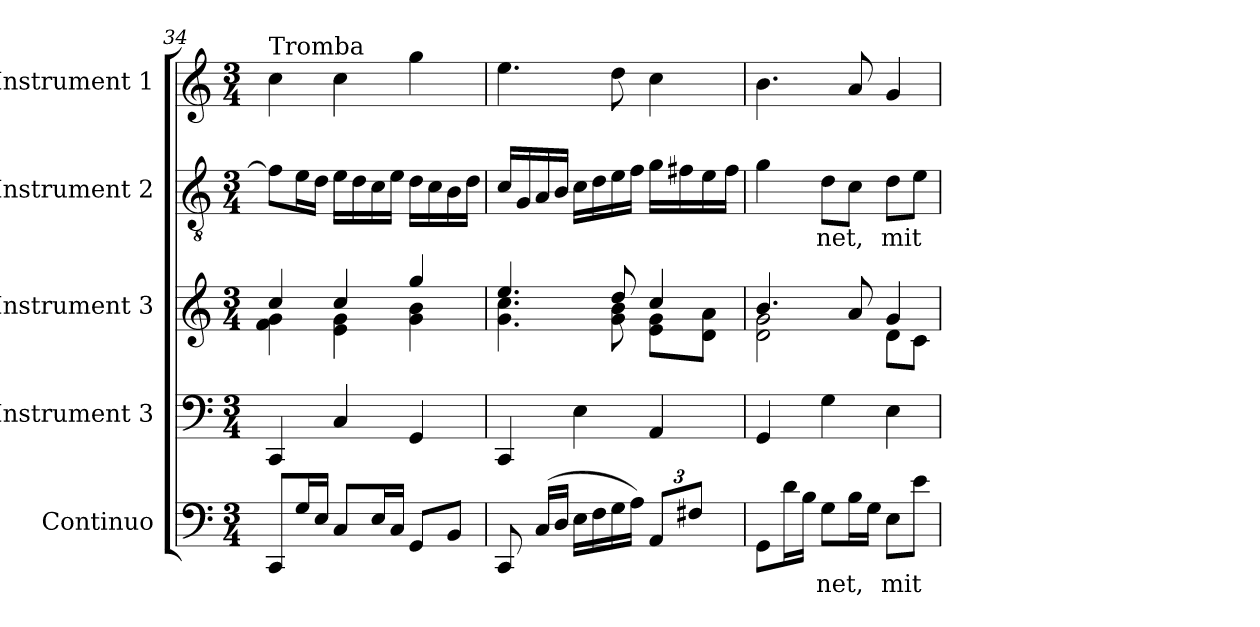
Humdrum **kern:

**kern	**text	**kern	**kern	**kern	**text	**kern
*part5	*part5	*part4	*part3	*part2	*part2	*part1
*staff5	*staff5	*staff4	*staff3	*staff2	*staff2	*staff1
*I"Continuo	*	*I"Instrument 3	*I"Instrument 3	*I"Instrument 2	*	*I"Instrument 1
*clefF4	*	*clefF4	*clefG2	*clefGv2	*	*clefG2
*k[]	*	*k[]	*k[]	*k[]	*	*k[]
*C:	*	*C:	*C:	*C:	*	*C:
*M3/4	*	*M3/4	*M3/4	*M3/4	*	*M3/4
=34	=34	=34	=34	=34	=34	=34
!	!	!	!	!	!	!LO:TX:a:t=Tromba
!	!LO:LY:a	!	!	!	!LO:LY:b	!
*	*	*	*^	*	*	*
8CC</L	.	4CC/	4cc/	4f\ 4g\	8f\L]	.	4cc\
!	!LO:LY:a	!	!	!	!	!LO:LY:b	!
16G/	.	.	.	.	16e\	.	.
!	!LO:LY:a	!	!	!	!	!LO:LY:b	!
16E/J	.	.	.	.	16d\J	.	.
!	!LO:LY:a	!	!	!	!	!LO:LY:b	!
8C/L	.	4C/	4cc/	4g\ 4e\	16e\L	.	4cc\
!	!	!	!	!	!	!LO:LY:b	!
.	.	.	.	.	16d\	.	.
!	!LO:LY:a	!	!	!	!	!LO:LY:b	!
16E/	.	.	.	.	16c\	.	.
!	!LO:LY:a	!	!	!	!	!LO:LY:b	!
16C/J	.	.	.	.	16e\J	.	.
!	!LO:LY:a	!	!	!	!	!LO:LY:b	!
8GG/L	.	4GG/	4gg/	4b\ 4g\	16d\L	.	4gg\
!	!	!	!	!	!	!LO:LY:b	!
.	.	.	.	.	16c\	.	.
!	!LO:LY:a	!	!	!	!	!LO:LY:b	!
8BB/J	.	.	.	.	16B\	.	.
!	!	!	!	!	!	!LO:LY:b	!
.	.	.	.	.	16d\J	.	.
=35	=35	=35	=35	=35	=35	=35	=35
!	!LO:LY:a	!	!	!	!	!LO:LY:b	!
8CC/	.	4CC/	4.ee/	4.cc\ 4.g\	16c/L	.	4.ee\
!	!	!	!	!	!	!LO:LY:b	!
.	.	.	.	.	16G/	.	.
!	!LO:LY:a	!	!	!	!	!LO:LY:b	!
(>16C/L	.	.	.	.	16A/	.	.
!	!LO:LY:a	!	!	!	!	!LO:LY:b	!
16D/J	.	.	.	.	16B/J	.	.
!	!LO:LY:a	!	!	!	!	!LO:LY:b	!
16E\L	.	4E\	.	.	16c\L	.	.
!	!LO:LY:a	!	!	!	!	!LO:LY:b	!
16F\	.	.	.	.	16d\	.	.
!	!LO:LY:a	!	!	!	!	!LO:LY:b	!
16G\	.	.	8dd/	8g\ 8b\	16e\	.	8dd\
!	!LO:LY:a	!	!	!	!	!LO:LY:b	!
16A\J)	.	.	.	.	16f\J	.	.
*Xbrackettup	*	*	*	*	*	*	*
!	!LO:LY:a	!	!	!	!	!LO:LY:b	!
12AA/L	.	4AA/	4cc/	8e\ 8g\L	16g\L	.	4cc\
!	!	!	!	!	!	!LO:LY:b	!
.	.	.	.	.	16f#X\	.	.
!	!LO:LY:a	!	!	!	!	!	!
12F#X/J	.	.	.	.	.	.	.
!	!	!	!	!	!	!LO:LY:b	!
.	.	.	.	8a\ 8d\J	16e\	.	.
12ryy	.	.	.	.	.	.	.
!	!	!	!	!	!	!LO:LY:b	!
.	.	.	.	.	16f#\J	.	.
=36	=36	=36	=36	=36	=36	=36	=36
!	!LO:LY:a	!	!	!	!	!LO:LY:b	!
8GG\L	.	4GG/	4.b/	2d\ 2g\	4g\	.	4.b\
!	!LO:LY:a	!	!	!	!	!	!
16d\	.	.	.	.	.	.	.
!	!LO:LY:a	!	!	!	!	!	!
16B\J	.	.	.	.	.	.	.
!	!LO:LY:a	!	!	!	!	!LO:LY:b	!
8G\L	net,	4G\	.	.	8d\L	net,	.
!	!LO:LY:a	!	!	!	!	!LO:LY:b	!
16B\	.	.	8a/	.	8c\J	.	8a/
!	!LO:LY:a	!	!	!	!	!	!
16G\J	.	.	.	.	.	.	.
!	!LO:LY:a	!	!	!	!	!LO:LY:b	!
8E\L	mit	4E\	4g/	8d\L	8d\L	mit	4g/
!	!LO:LY:a	!	!	!	!	!LO:LY:b	!
8e\J	.	.	.	8c\J	8e\J	.	.
*	*	*	*v	*v	*	*	*
=	=	=	=	=	=	=
*-	*-	*-	*-	*-	*-	*-
